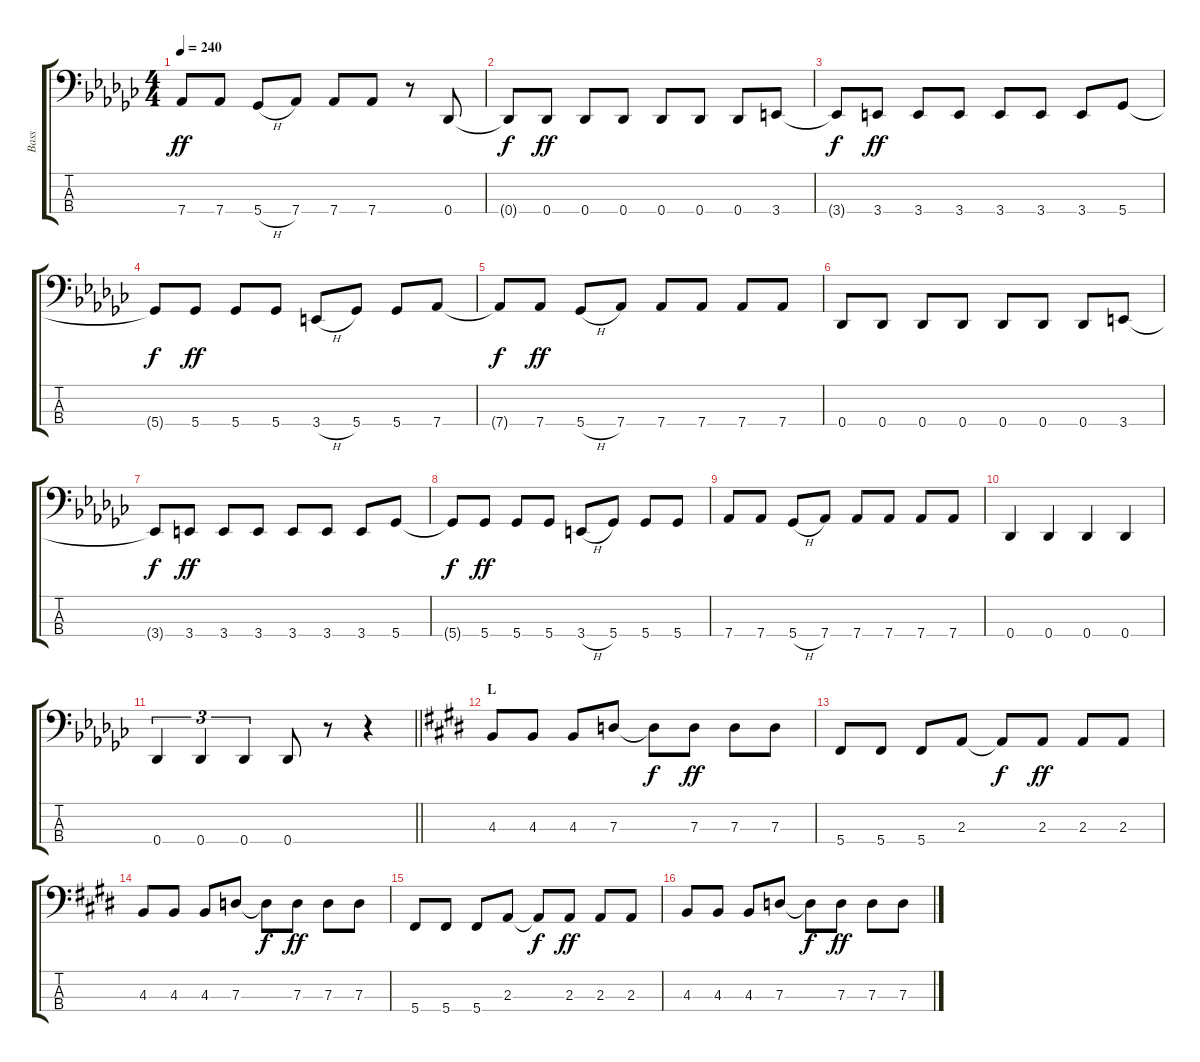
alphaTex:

\track ("Bass" "Bass") {instrument electricbasspick}
\staff {score tabs}
\tuning (F2 C2 G1 Db1) {hide}
\ts (4 4)
\tempo 240
\clef f4
\ks gb
7.4.8{dy ff} 7.4.8 5.4{h}.8 7.4.8 7.4.8 7.4.8 r.8 0.4.8 |
0.4{t}.8{dy f} 0.4.8{dy ff} 0.4.8 0.4.8 0.4.8 0.4.8 0.4.8 3.4.8 |
3.4{t}.8{dy f} 3.4.8{dy ff} 3.4.8 3.4.8 3.4.8 3.4.8 3.4.8 5.4.8 |
5.4{t}.8{dy f} 5.4.8{dy ff} 5.4.8 5.4.8 3.4{h}.8 5.4.8 5.4.8 7.4.8 |
7.4{t}.8{dy f} 7.4.8{dy ff} 5.4{h}.8 7.4.8 7.4.8 7.4.8 7.4.8 7.4.8 |
0.4.8 0.4.8 0.4.8 0.4.8 0.4.8 0.4.8 0.4.8 3.4.8 |
3.4{t}.8{dy f} 3.4.8{dy ff} 3.4.8 3.4.8 3.4.8 3.4.8 3.4.8 5.4.8 |
5.4{t}.8{dy f} 5.4.8{dy ff} 5.4.8 5.4.8 3.4{h}.8 5.4.8 5.4.8 5.4.8 |
7.4.8 7.4.8 5.4{h}.8 7.4.8 7.4.8 7.4.8 7.4.8 7.4.8 |
0.4.4 0.4.4 0.4.4 0.4.4 |
\barLineRight lightlight
0.4.4{tu (3 2)} 0.4.4{tu (3 2)} 0.4.4{tu (3 2)} 0.4.8 r.8 r.4 |
\section ("" "L")
\ks e
4.3.8 4.3.8 4.3.8 7.3.8 7.3{t}.8{dy f} 7.3.8{dy ff} 7.3.8 7.3.8 |
5.4.8 5.4.8 5.4.8 2.3.8 2.3{t}.8{dy f} 2.3.8{dy ff} 2.3.8 2.3.8 |
4.3.8 4.3.8 4.3.8 7.3.8 7.3{t}.8{dy f} 7.3.8{dy ff} 7.3.8 7.3.8 |
5.4.8 5.4.8 5.4.8 2.3.8 2.3{t}.8{dy f} 2.3.8{dy ff} 2.3.8 2.3.8 |
4.3.8 4.3.8 4.3.8 7.3.8 7.3{t}.8{dy f} 7.3.8{dy ff} 7.3.8 7.3.8
